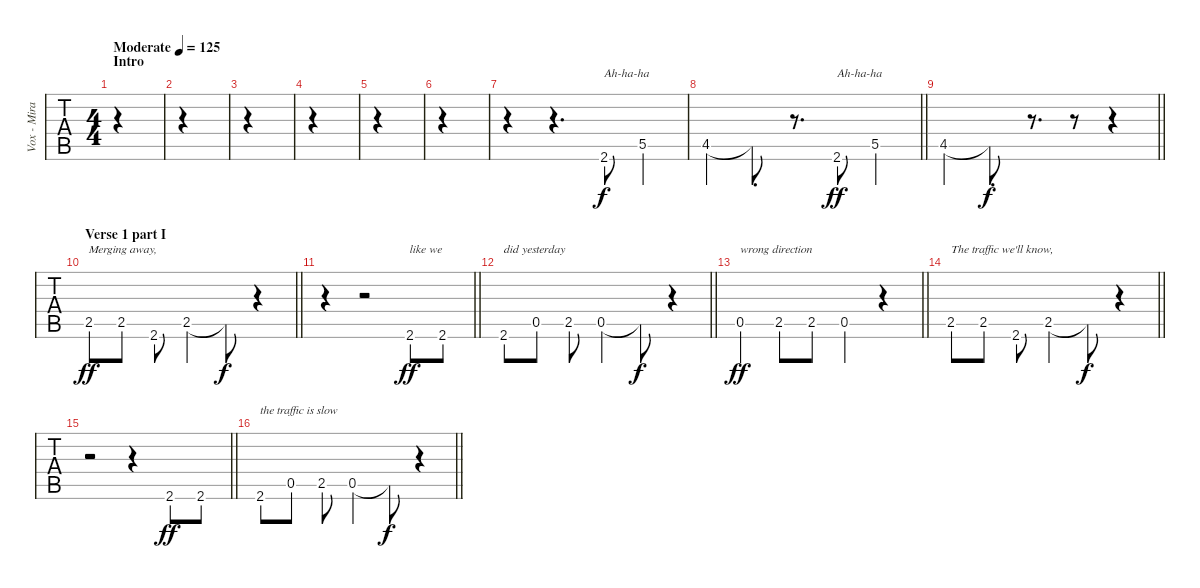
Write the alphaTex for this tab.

\track ("Vox - Mira Aroyo " "Vox - Mira") {instrument clarinet}
\staff {tabs}
\tuning (E4 B3 G3 D3 A2 E2) {hide}
\ts (4 4)
\section ("" "Intro")
\tempo (125 "Moderate")
\clef g2
\ks c
|
|
|
|
|
|
r.4 r.4{d} 2.6.8{txt "Ah-ha-ha"} 5.5.4 |
\barLineRight lightlight
4.5.4 4.5{t}.8{d dy f} r.8{d} 2.6.8{txt "Ah-ha-ha" dy ff} 5.5.4 |
\barLineRight lightlight
4.5.4 4.5{t}.8{d dy f} r.8{d} r.8 r.4 |
\section ("" "Verse 1 part I")
\barLineRight lightlight
2.5.8{txt "Merging away," dy ff} 2.5.8 2.6.8 2.5.4 2.5{t}.8{dy f} r.4 |
\barLineRight lightlight
r.4 r.2 2.6.8{txt "like we" dy ff} 2.6.8 |
\barLineRight lightlight
2.6.8{txt "did yesterday"} 0.5.8 2.5.8 0.5.4 0.5{t}.8{dy f} r.4 |
\barLineRight lightlight
0.5.4{txt "wrong direction" dy ff} 2.5.8 2.5.8 0.5.4 r.4 |
\barLineRight lightlight
2.5.8{txt "The traffic we'll know,"} 2.5.8 2.6.8 2.5.4 2.5{t}.8{dy f} r.4 |
\barLineRight lightlight
r.2 r.4 2.6.8{dy ff} 2.6.8 |
\barLineRight lightlight
2.6.8{txt "the traffic is slow"} 0.5.8 2.5.8 0.5.4 0.5{t}.8{dy f} r.4
